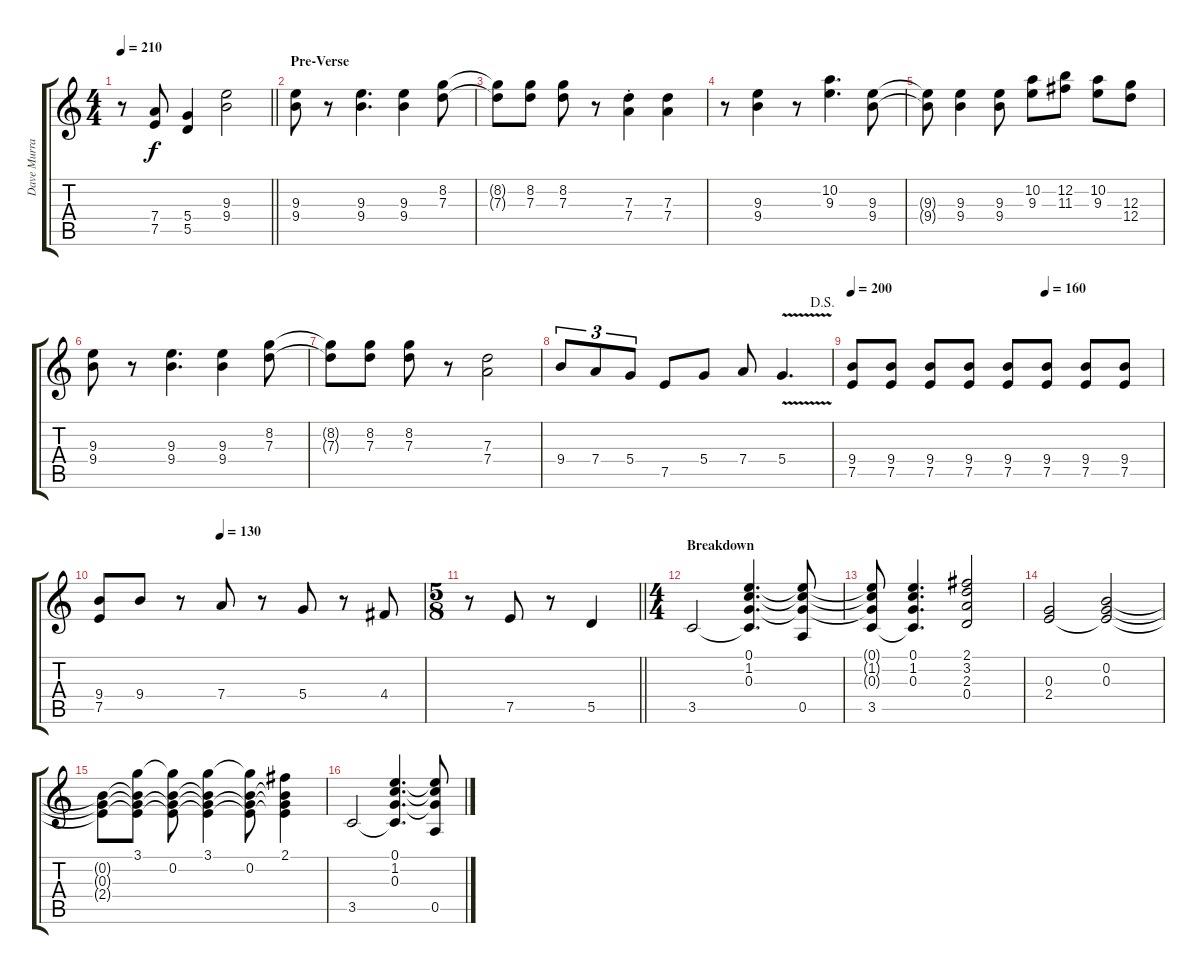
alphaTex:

\track ("Dave Murray" "Dave Murra") {instrument distortionguitar}
\staff {score tabs}
\tuning (E4 B3 G3 D3 A2 E2) {hide}
\ts (4 4)
\tempo 210
\clef g2
\barLineRight lightlight
\ks c
r.8{dy f} (7.4 7.5).8 (5.4 5.5).4 (9.3 9.4).2 |
\section ("" "Pre-Verse")
(9.3 9.4).8 r.8 (9.3 9.4).4{d} (9.3 9.4).4 (8.2 7.3).8 |
(8.2{t} 7.3{t}).8 (8.2 7.3).8 (8.2 7.3).8 r.8 (7.3{st} 7.4{st}).4 (7.3 7.4).4 |
r.8 (9.3 9.4).4 r.8 (10.2 9.3).4{d} (9.3 9.4).8 |
(9.3{t} 9.4{t}).8 (9.3 9.4).4 (9.3 9.4).8 (10.2 9.3).8 (12.2 11.3).8 (10.2 9.3).8 (12.3 12.4).8 |
(9.3 9.4).8 r.8 (9.3 9.4).4{d} (9.3 9.4).4 (8.2 7.3).8 |
(8.2{t} 7.3{t}).8 (8.2 7.3).8 (8.2 7.3).8 r.8 (7.3 7.4).2 |
\jump dalsegno
9.4.8{tu (3 2)} 7.4.8{tu (3 2)} 5.4.8{tu (3 2)} 7.5.8 5.4.8 7.4.8 5.4{v}.4{d} |
\tempo 200
\tempo (160 0.625)
(9.4 7.5).8 (9.4 7.5).8 (9.4 7.5).8 (9.4 7.5).8 (9.4 7.5).8 (9.4 7.5).8 (9.4 7.5).8 (9.4 7.5).8 |
\tempo (130 0.375)
(9.4 7.5).8 9.4.8 r.8 7.4.8 r.8 5.4.8 r.8 4.4.8 |
\ts (5 8)
\barLineRight lightlight
r.8 7.5.8 r.8 5.5.4 |
\ts (4 4)
\section ("" "Breakdown")
3.5.2{volume 16 balance 0 instrument electricguitarclean} (0.1 1.2 0.3 3.5{t}).4{d} (0.1{t} 1.2{t} 0.3{t} 0.5).8 |
(0.1{t} 1.2{t} 0.3{t} 3.5).8 (0.1 1.2 0.3 3.5{t}).4{d} (2.1 3.2 2.3 0.4).2 |
(0.3 2.4).2 (0.2 0.3 2.4{t}).2 |
(0.2{t} 0.3{t} 2.4{t}).8 (3.1 0.2{t} 0.3{t} 2.4{t}).8 (3.1{t} 0.2 0.3{t} 2.4{t}).8 (3.1 0.2{t} 0.3{t} 2.4{t}).4 (3.1{t} 0.2 0.3{t} 2.4{t}).8 (2.1 0.2{t} 0.3{t} 2.4{t}).4 |
3.5.2 (0.1 1.2 0.3 3.5{t}).4{d} (0.1{t} 1.2{t} 0.3{t} 0.5).8
